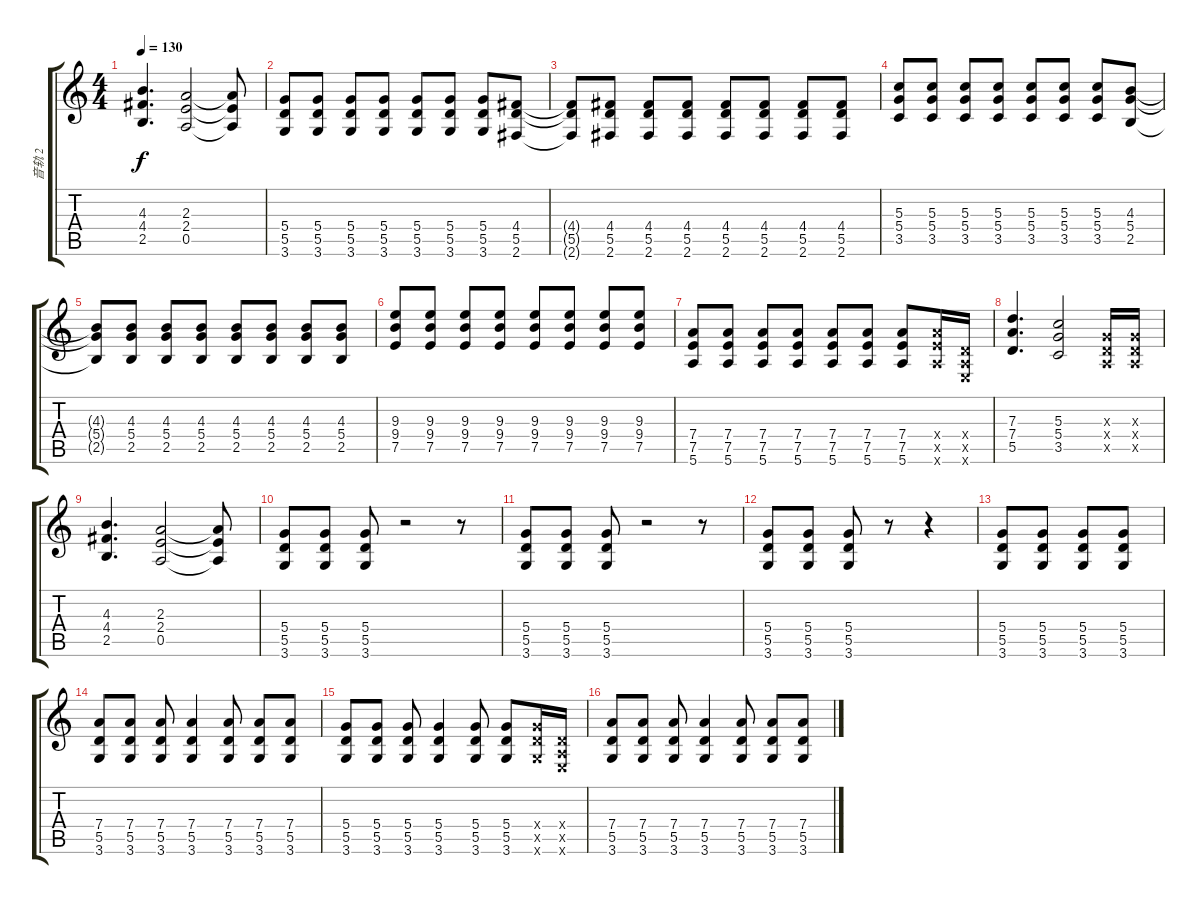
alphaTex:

\track ("音轨 2" "音轨 2") {instrument acousticguitarsteel}
\staff {score tabs}
\tuning (E4 B3 G3 D3 A2 E2) {hide}
\ts (4 4)
\tempo 130
\clef g2
\ks c
(4.3 4.4 2.5).4{d dy f} (2.3 2.4 0.5).2 (2.3{t} 2.4{t} 0.5{t}).8 |
(5.4 5.5 3.6).8 (5.4 5.5 3.6).8 (5.4 5.5 3.6).8 (5.4 5.5 3.6).8 (5.4 5.5 3.6).8 (5.4 5.5 3.6).8 (5.4 5.5 3.6).8 (4.4 5.5 2.6).8 |
(4.4{t} 5.5{t} 2.6{t}).8 (4.4 5.5 2.6).8 (4.4 5.5 2.6).8 (4.4 5.5 2.6).8 (4.4 5.5 2.6).8 (4.4 5.5 2.6).8 (4.4 5.5 2.6).8 (4.4 5.5 2.6).8 |
(5.3 5.4 3.5).8 (5.3 5.4 3.5).8 (5.3 5.4 3.5).8 (5.3 5.4 3.5).8 (5.3 5.4 3.5).8 (5.3 5.4 3.5).8 (5.3 5.4 3.5).8 (4.3 5.4 2.5).8 |
(4.3{t} 5.4{t} 2.5{t}).8 (4.3 5.4 2.5).8 (4.3 5.4 2.5).8 (4.3 5.4 2.5).8 (4.3 5.4 2.5).8 (4.3 5.4 2.5).8 (4.3 5.4 2.5).8 (4.3 5.4 2.5).8 |
(9.3 9.4 7.5).8 (9.3 9.4 7.5).8 (9.3 9.4 7.5).8 (9.3 9.4 7.5).8 (9.3 9.4 7.5).8 (9.3 9.4 7.5).8 (9.3 9.4 7.5).8 (9.3 9.4 7.5).8 |
(7.4 7.5 5.6).8 (7.4 7.5 5.6).8 (7.4 7.5 5.6).8 (7.4 7.5 5.6).8 (7.4 7.5 5.6).8 (7.4 7.5 5.6).8 (7.4 7.5 5.6).8 (7.4{x} 7.5{x} 5.6{x}).16 (0.4{x} 0.5{x} 0.6{x}).16 |
(7.3 7.4 5.5).4{d} (5.3 5.4 3.5).2 (0.3{x} 0.4{x} 0.5{x}).16 (0.3{x} 0.4{x} 0.5{x}).16 |
(4.3 4.4 2.5).4{d} (2.3 2.4 0.5).2 (2.3{t} 2.4{t} 0.5{t}).8 |
(5.4 5.5 3.6).8 (5.4 5.5 3.6).8 (5.4 5.5 3.6).8 r.2 r.8 |
(5.4 5.5 3.6).8 (5.4 5.5 3.6).8 (5.4 5.5 3.6).8 r.2 r.8 |
(5.4 5.5 3.6).8 (5.4 5.5 3.6).8 (5.4 5.5 3.6).8 r.8 r.4 |
(5.4 5.5 3.6).8 (5.4 5.5 3.6).8 (5.4 5.5 3.6).8 (5.4 5.5 3.6).8 |
(7.4 5.5 3.6).8 (7.4 5.5 3.6).8 (7.4 5.5 3.6).8 (7.4 5.5 3.6).4 (7.4 5.5 3.6).8 (7.4 5.5 3.6).8 (7.4 5.5 3.6).8 |
(5.4 5.5 3.6).8 (5.4 5.5 3.6).8 (5.4 5.5 3.6).8 (5.4 5.5 3.6).4 (5.4 5.5 3.6).8 (5.4 5.5 3.6).8 (5.4{x} 5.5{x} 3.6{x}).16 (0.4{x} 0.5{x} 0.6{x}).16 |
(7.4 5.5 3.6).8 (7.4 5.5 3.6).8 (7.4 5.5 3.6).8 (7.4 5.5 3.6).4 (7.4 5.5 3.6).8 (7.4 5.5 3.6).8 (7.4 5.5 3.6).8
